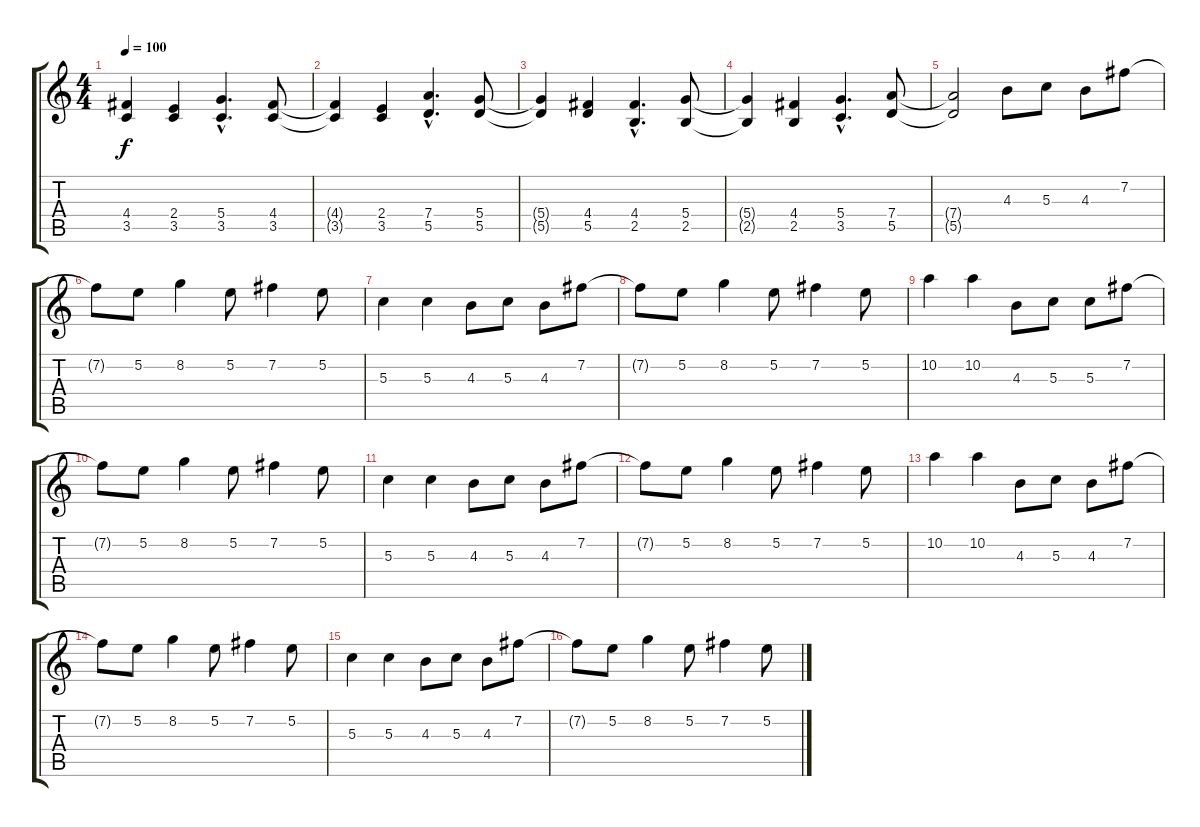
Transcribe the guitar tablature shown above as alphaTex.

\track "" {instrument overdrivenguitar}
\staff {score tabs}
\tuning (E4 B3 G3 D3 A2 E2) {hide}
\ts (4 4)
\tempo 100
\clef g2
\ks c
(4.4{t} 3.5{t}).4{dy f} (2.4 3.5).4 (5.4{hac} 3.5{hac}).4{d} (4.4 3.5).8 |
(4.4{t} 3.5{t}).4 (2.4 3.5).4 (7.4{hac} 5.5{hac}).4{d} (5.4 5.5).8 |
(5.4{t} 5.5{t}).4 (4.4 5.5).4 (4.4{hac} 2.5{hac}).4{d} (5.4 2.5).8 |
(5.4{t} 2.5{t}).4 (4.4 2.5).4 (5.4{hac} 3.5{hac}).4{d} (7.4 5.5).8 |
(7.4{t} 5.5{t}).2 4.3.8 5.3.8 4.3.8 7.2.8 |
7.2{t}.8 5.2.8 8.2.4 5.2.8 7.2.4 5.2.8 |
5.3.4 5.3.4 4.3.8 5.3.8 4.3.8 7.2.8 |
7.2{t}.8 5.2.8 8.2.4 5.2.8 7.2.4 5.2.8 |
10.2.4 10.2.4 4.3.8 5.3.8 5.3.8 7.2.8 |
7.2{t}.8 5.2.8 8.2.4 5.2.8 7.2.4 5.2.8 |
5.3.4 5.3.4 4.3.8 5.3.8 4.3.8 7.2.8 |
7.2{t}.8 5.2.8 8.2.4 5.2.8 7.2.4 5.2.8 |
10.2.4 10.2.4 4.3.8 5.3.8 4.3.8 7.2.8 |
7.2{t}.8 5.2.8 8.2.4 5.2.8 7.2.4 5.2.8 |
5.3.4 5.3.4 4.3.8 5.3.8 4.3.8 7.2.8 |
7.2{t}.8 5.2.8 8.2.4 5.2.8 7.2.4 5.2.8
